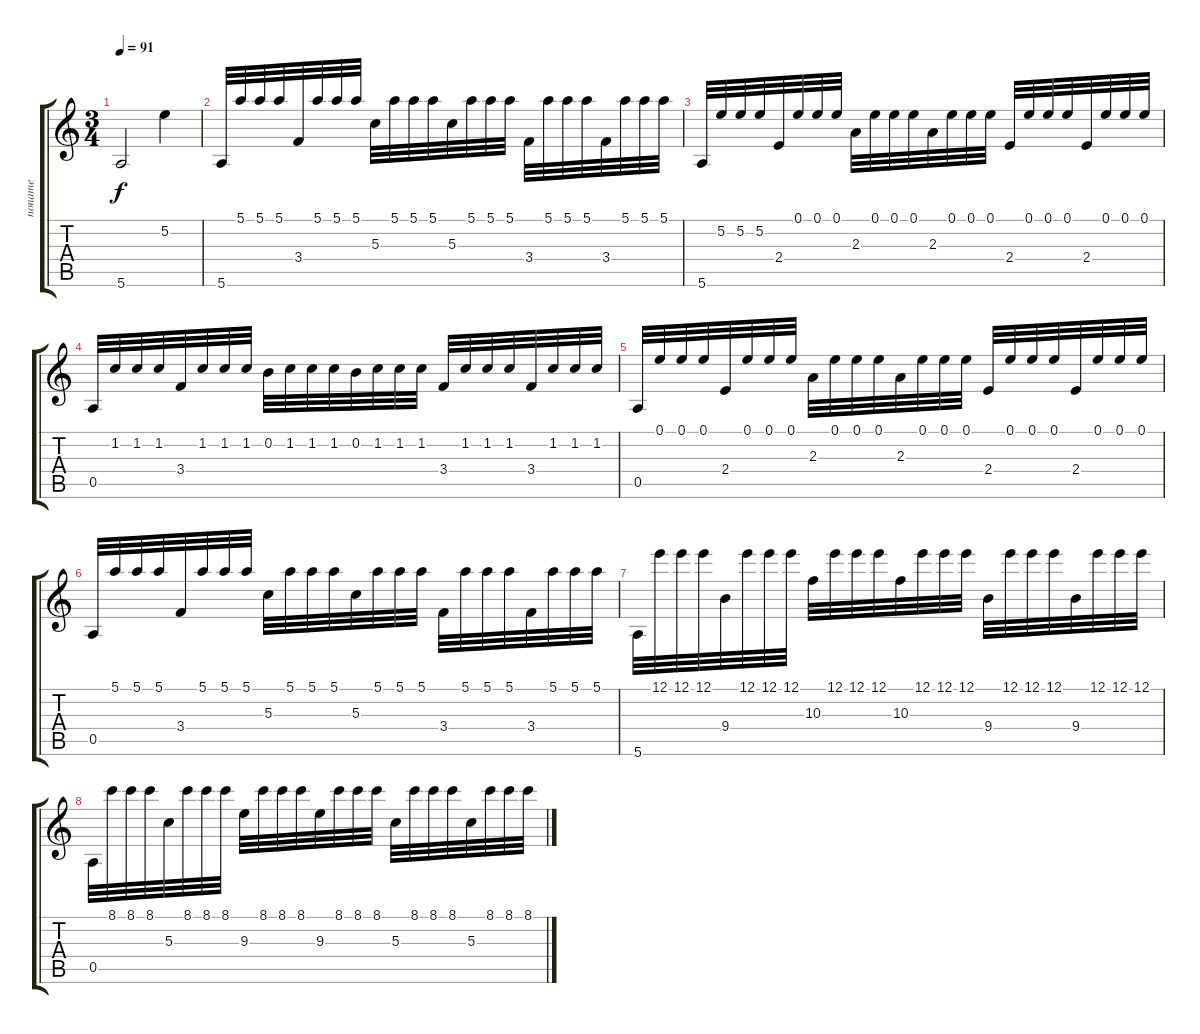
\track ("noname" "noname") {instrument acousticguitarnylon}
\staff {score tabs}
\tuning (E4 B3 G3 D3 A2 E2) {hide}
\ts (3 4)
\tempo 91
\clef g2
\ks c
5.6.2{dy f} 5.2.4 |
5.6.32 5.1.32 5.1.32 5.1.32 3.4.32 5.1.32 5.1.32 5.1.32 5.3.32 5.1.32 5.1.32 5.1.32 5.3.32 5.1.32 5.1.32 5.1.32 3.4.32 5.1.32 5.1.32 5.1.32 3.4.32 5.1.32 5.1.32 5.1.32 |
5.6.32 5.2.32 5.2.32 5.2.32 2.4.32 0.1.32 0.1.32 0.1.32 2.3.32 0.1.32 0.1.32 0.1.32 2.3.32 0.1.32 0.1.32 0.1.32 2.4.32 0.1.32 0.1.32 0.1.32 2.4.32 0.1.32 0.1.32 0.1.32 |
0.5.32 1.2.32 1.2.32 1.2.32 3.4.32 1.2.32 1.2.32 1.2.32 0.2.32 1.2.32 1.2.32 1.2.32 0.2.32 1.2.32 1.2.32 1.2.32 3.4.32 1.2.32 1.2.32 1.2.32 3.4.32 1.2.32 1.2.32 1.2.32 |
0.5.32 0.1.32 0.1.32 0.1.32 2.4.32 0.1.32 0.1.32 0.1.32 2.3.32 0.1.32 0.1.32 0.1.32 2.3.32 0.1.32 0.1.32 0.1.32 2.4.32 0.1.32 0.1.32 0.1.32 2.4.32 0.1.32 0.1.32 0.1.32 |
0.5.32 5.1.32 5.1.32 5.1.32 3.4.32 5.1.32 5.1.32 5.1.32 5.3.32 5.1.32 5.1.32 5.1.32 5.3.32 5.1.32 5.1.32 5.1.32 3.4.32 5.1.32 5.1.32 5.1.32 3.4.32 5.1.32 5.1.32 5.1.32 |
5.6.32 12.1.32 12.1.32 12.1.32 9.4.32 12.1.32 12.1.32 12.1.32 10.3.32 12.1.32 12.1.32 12.1.32 10.3.32 12.1.32 12.1.32 12.1.32 9.4.32 12.1.32 12.1.32 12.1.32 9.4.32 12.1.32 12.1.32 12.1.32 |
0.5.32 8.1.32 8.1.32 8.1.32 5.3.32 8.1.32 8.1.32 8.1.32 9.3.32 8.1.32 8.1.32 8.1.32 9.3.32 8.1.32 8.1.32 8.1.32 5.3.32 8.1.32 8.1.32 8.1.32 5.3.32 8.1.32 8.1.32 8.1.32
